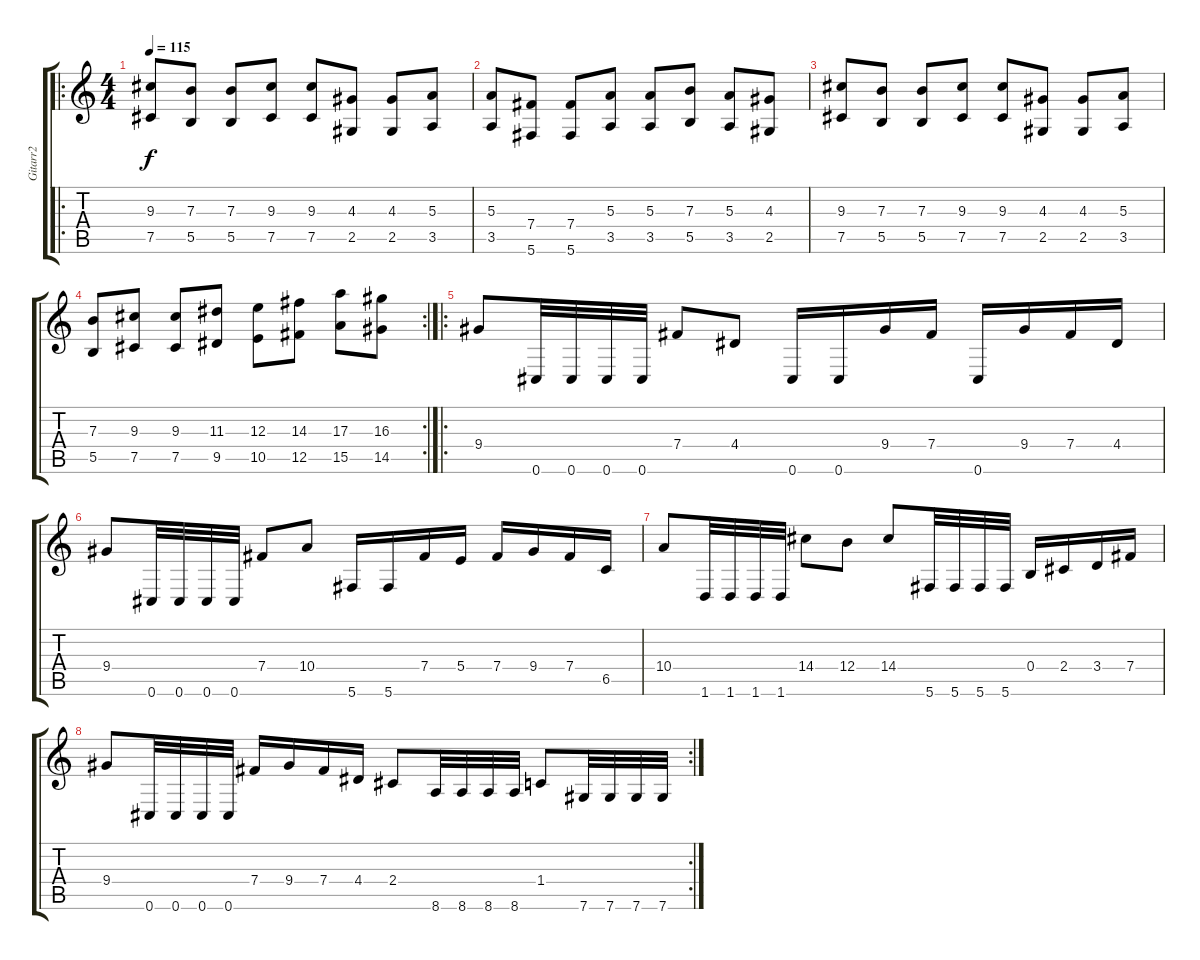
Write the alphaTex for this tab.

\track ("Gitarr2" "Gitarr2") {instrument overdrivenguitar}
\staff {score tabs}
\tuning (Db4 Ab3 E3 B2 Gb2 Db2) {hide}
\ro
\ts (4 4)
\tempo 115
\clef g2
\ks c
(9.3 7.5).8{dy f} (7.3 5.5).8 (7.3 5.5).8 (9.3 7.5).8 (9.3 7.5).8 (4.3 2.5).8 (4.3 2.5).8 (5.3 3.5).8 |
(5.3 3.5).8 (7.4 5.6).8 (7.4 5.6).8 (5.3 3.5).8 (5.3 3.5).8 (7.3 5.5).8 (5.3 3.5).8 (4.3 2.5).8 |
(9.3 7.5).8 (7.3 5.5).8 (7.3 5.5).8 (9.3 7.5).8 (9.3 7.5).8 (4.3 2.5).8 (4.3 2.5).8 (5.3 3.5).8 |
\rc 2
(7.3 5.5).8 (9.3 7.5).8 (9.3 7.5).8 (11.3 9.5).8 (12.3 10.5).8 (14.3 12.5).8 (17.3 15.5).8 (16.3 14.5).8 |
\ro
9.4.8 0.6.32 0.6.32 0.6.32 0.6.32 7.4.8 4.4.8 0.6.16 0.6.16 9.4.16 7.4.16 0.6.16 9.4.16 7.4.16 4.4.16 |
9.4.8 0.6.32 0.6.32 0.6.32 0.6.32 7.4.8 10.4.8 5.6.16 5.6.16 7.4.16 5.4.16 7.4.16 9.4.16 7.4.16 6.5.16 |
10.4.8 1.6.32 1.6.32 1.6.32 1.6.32 14.4.8 12.4.8 14.4.8 5.6.32 5.6.32 5.6.32 5.6.32 0.4.16 2.4.16 3.4.16 7.4.16 |
\rc 2
9.4.8 0.6.32 0.6.32 0.6.32 0.6.32 7.4.16 9.4.16 7.4.16 4.4.16 2.4.8 8.6.32 8.6.32 8.6.32 8.6.32 1.4.8 7.6.32 7.6.32 7.6.32 7.6.32
